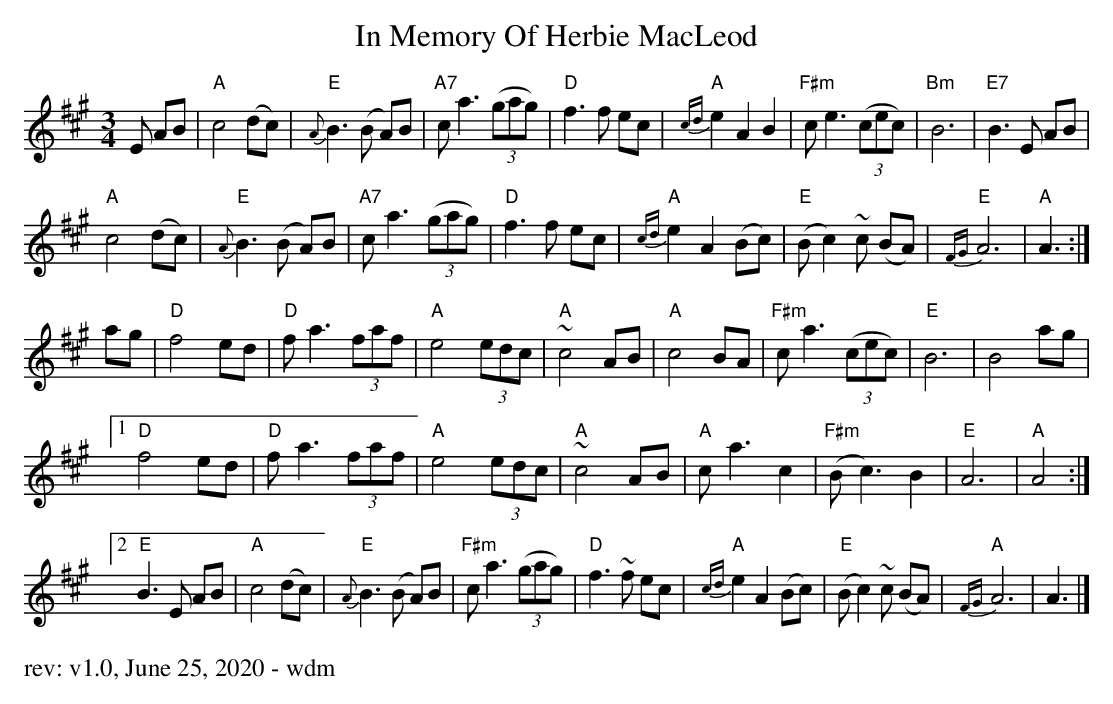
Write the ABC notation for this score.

X:1
T: In Memory Of Herbie MacLeod
M: 3/4
L: 1/8
K: Amaj
E AB |"A" c4 (dc)|"E"{A}B3 (B A)B |"A7"c a3 (3(gag)|"D"f3 f ec|"A"{cd}e2 A2 B2|"F#m"c e3 (3(cec)|"Bm"B6 |"E7"B3 E AB|
"A" c4 (dc)|"E"{A}B3 (B A)B |"A7"c a3 (3(gag)|"D"f3 f ec|"A"{cd}e2 A2(Bc)|"E"(Bc2)~c (BA) |"E"{FG}A6 |"A"A3:|]
ag |"D"f4 ed |"D"f a3 (3faf |"A" e4 (3edc |"A" ~c4 AB |"A" c4 BA |"F#m"c a3(3(cec)|"E"B6 | B4 ag |
[1 "D"f4 ed |"D"f a3 (3faf |"A" e4 (3edc |"A" ~c4 AB |"A" ca3 c2 |"F#m"(Bc3) B2 |"E"A6 |"A"A4 :|]
[2 "E"B3E AB|"A" c4 (dc) |"E"{A}B3(B A)B|"F#m"c a3(3(gag)|"D"f3~f ec|"A"{cd}e2 A2(Bc)|"E"(Bc2)~c (BA)|"A"{FG}A6 |A3|]
